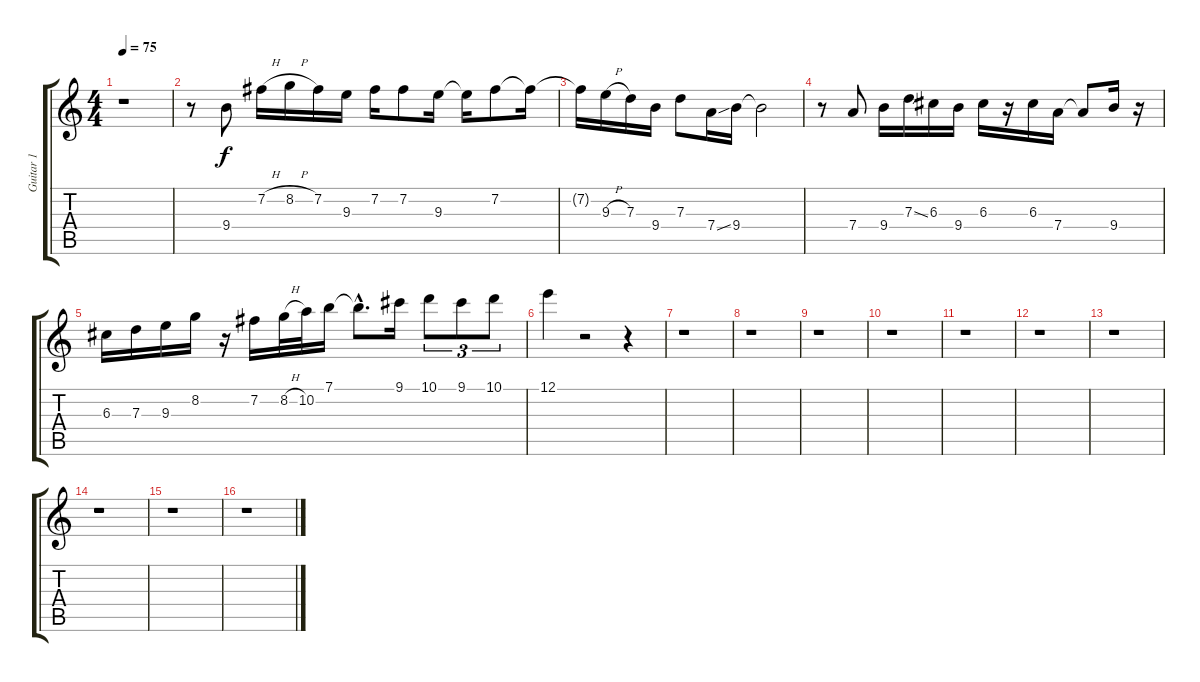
\track ("Guitar 1" "Guitar 1") {instrument acousticguitarnylon}
\staff {score tabs}
\tuning (E4 B3 G3 D3 A2 E2) {hide}
\ts (4 4)
\tempo 75
\clef g2
\ks c
r.1{dy f} |
r.8 9.4.8 7.2{h}.16 8.2{h}.16 7.2.16 9.3.16 7.2.16 7.2.8 9.3.16 9.3{t}.16 7.2.8 7.2{t}.16 |
7.2{t}.16 9.3{h}.16 7.3.16 9.4.16 7.3.8 7.4{ss}.16 9.4.16 9.4{t}.2 |
r.8 7.4.8 9.4.16 7.3{ss}.16 6.3.16 9.4.16 6.3.16 r.16 6.3.16 7.4.16 7.4{t}.8 9.4.16 r.16 |
6.3.16 7.3.16 9.3.16 8.2.16 r.16 7.2.16 8.2{h}.32 10.2.32 7.1.16 7.1{hac t}.8{d} 9.1.16 10.1.8{tu (3 2)} 9.1.8{tu (3 2)} 10.1.8{tu (3 2)} |
12.1.4 r.2 r.4 |
r.1 |
r.1 |
r.1 |
r.1 |
r.1 |
r.1 |
r.1 |
r.1 |
r.1 |
r.1
